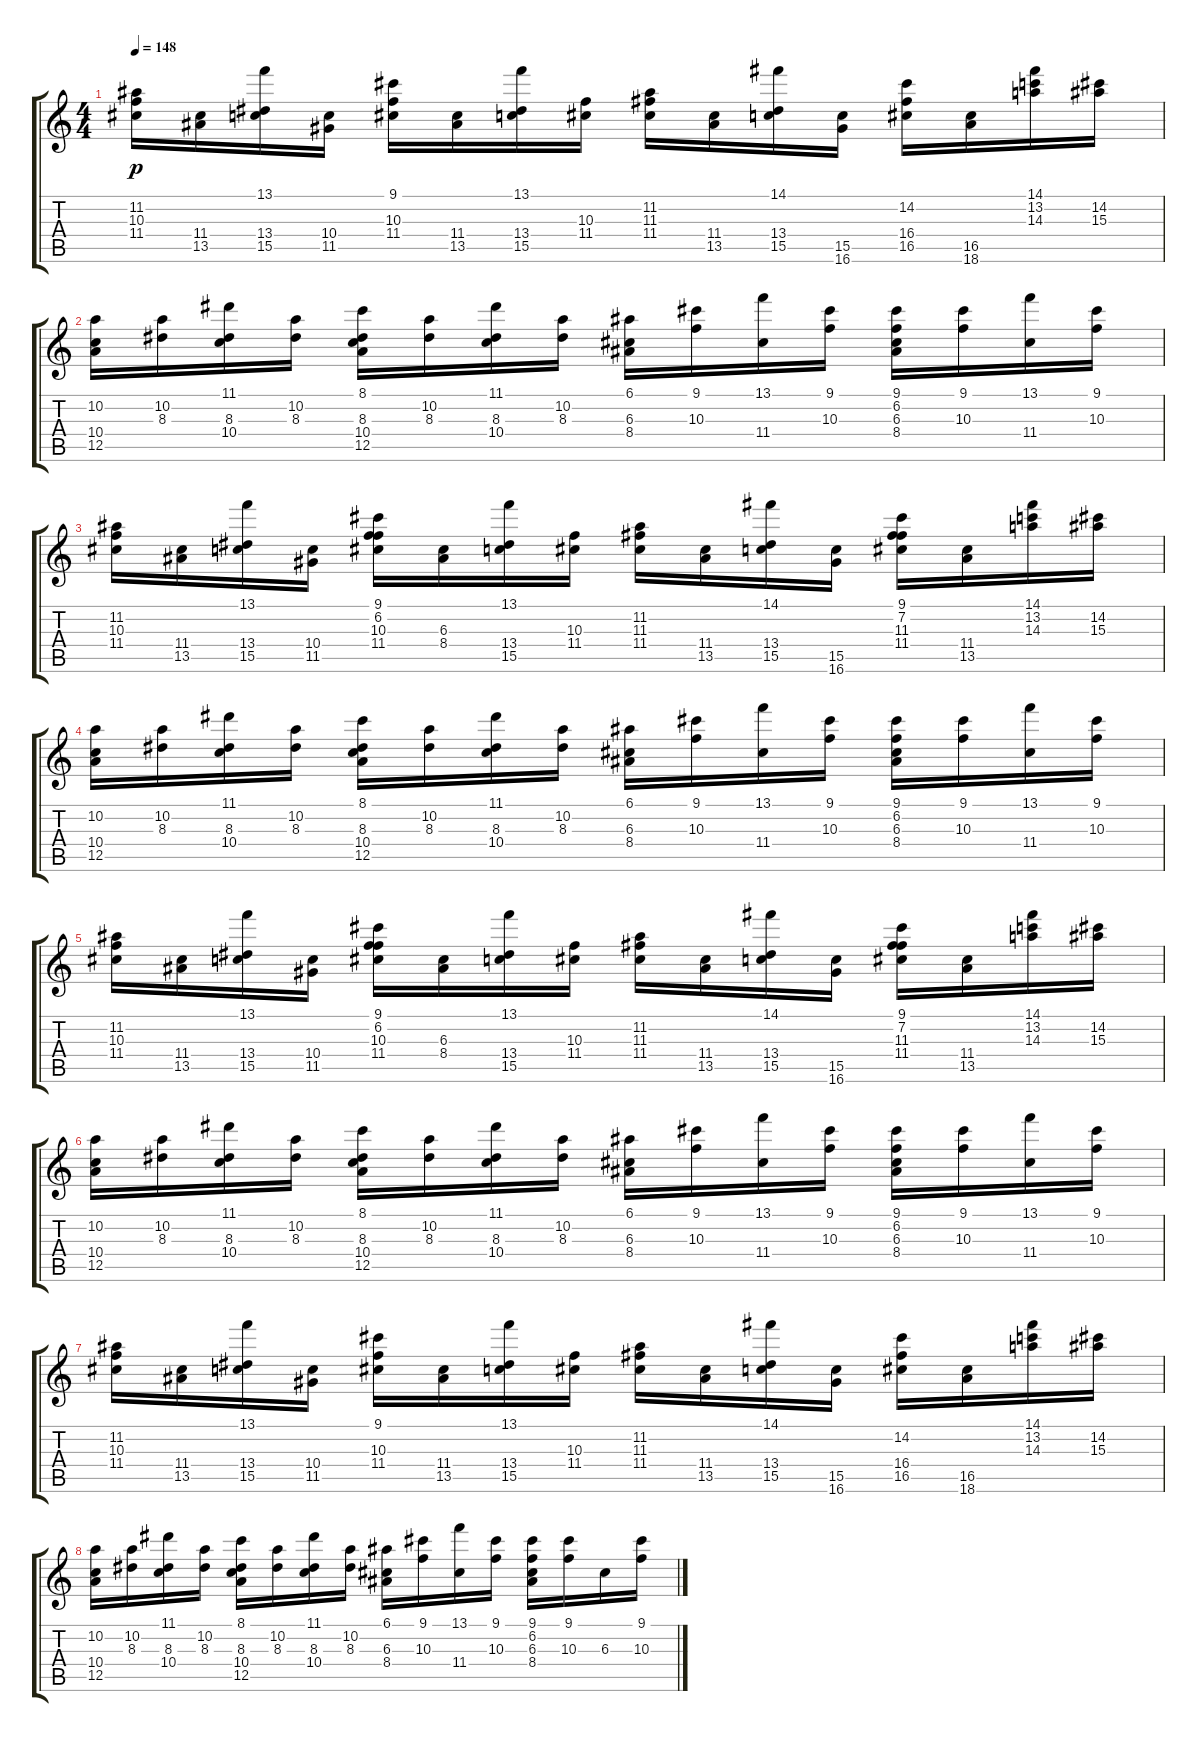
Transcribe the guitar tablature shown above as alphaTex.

\track "" {instrument acousticguitarsteel}
\staff {score tabs}
\tuning (E4 B3 G3 D3 A2 E2) {hide}
\ts (4 4)
\tempo 148
\clef g2
\ks c
(11.2 10.3 11.4).16{dy p} (11.4 13.5).16 (13.1 13.4 15.5).16 (10.4 11.5).16 (9.1 10.3 11.4).16 (11.4 13.5).16 (13.1 13.4 15.5).16 (10.3 11.4).16 (11.2 11.3 11.4).16 (11.4 13.5).16 (14.1 13.4 15.5).16 (15.5 16.6).16 (14.2 16.4 16.5).16 (16.5 18.6).16 (14.1 13.2 14.3).16 (14.2 15.3).16 |
(10.2 10.4 12.5).16 (10.2 8.3).16 (11.1 8.3 10.4).16 (10.2 8.3).16 (8.1 8.3 10.4 12.5).16 (10.2 8.3).16 (11.1 8.3 10.4).16 (10.2 8.3).16 (6.1 6.3 8.4).16 (9.1 10.3).16 (13.1 11.4).16 (9.1 10.3).16 (9.1 6.2 6.3 8.4).16 (9.1 10.3).16 (13.1 11.4).16 (9.1 10.3).16 |
(11.2 10.3 11.4).16 (11.4 13.5).16 (13.1 13.4 15.5).16 (10.4 11.5).16 (9.1 6.2 10.3 11.4).16 (6.3 8.4).16 (13.1 13.4 15.5).16 (10.3 11.4).16 (11.2 11.3 11.4).16 (11.4 13.5).16 (14.1 13.4 15.5).16 (15.5 16.6).16 (9.1 7.2 11.3 11.4).16 (11.4 13.5).16 (14.1 13.2 14.3).16 (14.2 15.3).16 |
(10.2 10.4 12.5).16 (10.2 8.3).16 (11.1 8.3 10.4).16 (10.2 8.3).16 (8.1 8.3 10.4 12.5).16 (10.2 8.3).16 (11.1 8.3 10.4).16 (10.2 8.3).16 (6.1 6.3 8.4).16 (9.1 10.3).16 (13.1 11.4).16 (9.1 10.3).16 (9.1 6.2 6.3 8.4).16 (9.1 10.3).16 (13.1 11.4).16 (9.1 10.3).16 |
(11.2 10.3 11.4).16 (11.4 13.5).16 (13.1 13.4 15.5).16 (10.4 11.5).16 (9.1 6.2 10.3 11.4).16 (6.3 8.4).16 (13.1 13.4 15.5).16 (10.3 11.4).16 (11.2 11.3 11.4).16 (11.4 13.5).16 (14.1 13.4 15.5).16 (15.5 16.6).16 (9.1 7.2 11.3 11.4).16 (11.4 13.5).16 (14.1 13.2 14.3).16 (14.2 15.3).16 |
(10.2 10.4 12.5).16 (10.2 8.3).16 (11.1 8.3 10.4).16 (10.2 8.3).16 (8.1 8.3 10.4 12.5).16 (10.2 8.3).16 (11.1 8.3 10.4).16 (10.2 8.3).16 (6.1 6.3 8.4).16 (9.1 10.3).16 (13.1 11.4).16 (9.1 10.3).16 (9.1 6.2 6.3 8.4).16 (9.1 10.3).16 (13.1 11.4).16 (9.1 10.3).16 |
(11.2 10.3 11.4).16 (11.4 13.5).16 (13.1 13.4 15.5).16 (10.4 11.5).16 (9.1 10.3 11.4).16 (11.4 13.5).16 (13.1 13.4 15.5).16 (10.3 11.4).16 (11.2 11.3 11.4).16 (11.4 13.5).16 (14.1 13.4 15.5).16 (15.5 16.6).16 (14.2 16.4 16.5).16 (16.5 18.6).16 (14.1 13.2 14.3).16 (14.2 15.3).16 |
(10.2 10.4 12.5).16 (10.2 8.3).16 (11.1 8.3 10.4).16 (10.2 8.3).16 (8.1 8.3 10.4 12.5).16 (10.2 8.3).16 (11.1 8.3 10.4).16 (10.2 8.3).16 (6.1 6.3 8.4).16 (9.1 10.3).16 (13.1 11.4).16 (9.1 10.3).16 (9.1 6.2 6.3 8.4).16 (9.1 10.3).16 6.3.16 (9.1 10.3).16
